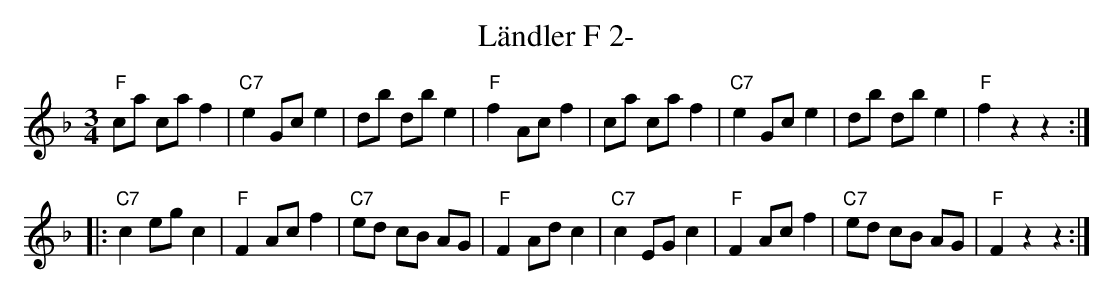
X:1
T:Ländler F 2-
M:3/4
L:1/8
K:Fmaj
"F"ca ca f2 | "C7"e2 Gc e2 | db db e2 | "F"f2 Ac f2 |\
ca ca f2 | "C7"e2 Gc e2 | db db e2 | "F"f2z2z2 ::
"C7"c2 eg c2 | "F"F2 Ac f2 | "C7"ed cB AG | "F"F2 Ad c2 |\
"C7"c2 EG c2 | "F"F2 Ac f2 | "C7"ed cB AG | "F"F2 z2z2 :|
